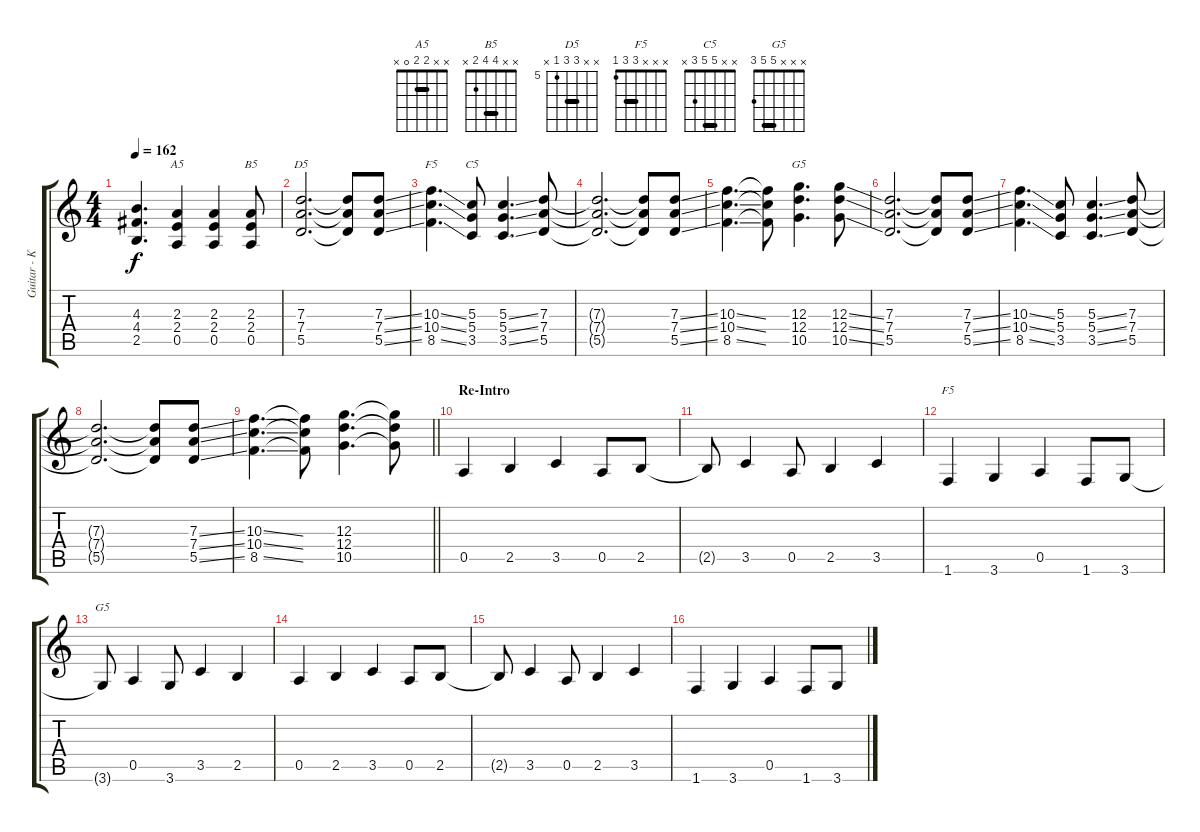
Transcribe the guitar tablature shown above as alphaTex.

\track ("Guitar - K.K. Downing" "Guitar - K") {instrument distortionguitar}
\staff {score tabs}
\tuning (E4 B3 G3 D3 A2 E2) {hide}
\chord ("A5" x x 2 2 0 x) {barre 2}
\chord ("B5" x x 4 4 2 x) {barre 4}
\chord ("D5" x x 7 7 5 x) {firstfret 5 barre 7}
\chord ("F5" x x 10 10 8 x) {firstfret 8 barre 10}
\chord ("C5" x x 5 5 3 x) {barre 5}
\chord ("G5" x x 12 12 10 x) {firstfret 10 barre 12}
\chord ("F5" x x x 3 3 1) {barre 3}
\chord ("G5" x x x 5 5 3) {barre 5}
\ts (4 4)
\tempo 162
\clef g2
\ks c
(4.3 4.4 2.5).4{d dy f} (2.3 2.4 0.5).4{ch "A5"} (2.3 2.4 0.5).4 (2.3 2.4 0.5).8{ch "B5"} |
(7.3 7.4 5.5).2{d ch "D5"} (7.3{t} 7.4{t} 5.5{t}).8 (7.3{ss} 7.4{ss} 5.5{ss}).8 |
(10.3{ss} 10.4{ss} 8.5{ss}).4{d ch "F5"} (5.3 5.4 3.5).8{ch "C5"} (5.3{ss} 5.4{ss} 3.5{ss}).4{d} (7.3 7.4 5.5).8 |
(7.3{t} 7.4{t} 5.5{t}).2{d} (7.3{t} 7.4{t} 5.5{t}).8 (7.3{ss} 7.4{ss} 5.5{ss}).8 |
(10.3{ss} 10.4{ss} 8.5{ss}).4{d} (10.3{t} 10.4{t} 8.5{t}).8 (12.3 12.4 10.5).4{d ch "G5"} (12.3{ss} 12.4{ss} 10.5{ss}).8 |
(7.3 7.4 5.5).2{d} (7.3{t} 7.4{t} 5.5{t}).8 (7.3{ss} 7.4{ss} 5.5{ss}).8 |
(10.3{ss} 10.4{ss} 8.5{ss}).4{d} (5.3 5.4 3.5).8 (5.3{ss} 5.4{ss} 3.5{ss}).4{d} (7.3 7.4 5.5).8 |
(7.3{t} 7.4{t} 5.5{t}).2{d} (7.3{t} 7.4{t} 5.5{t}).8 (7.3{ss} 7.4{ss} 5.5{ss}).8 |
\barLineRight lightlight
(10.3{ss} 10.4{ss} 8.5{ss}).4{d} (10.3{t} 10.4{t} 8.5{t}).8 (12.3 12.4 10.5).4{d} (12.3{t} 12.4{t} 10.5{t}).8 |
\section ("" "Re-Intro")
0.5.4 2.5.4 3.5.4 0.5.8 2.5.8 |
2.5{t}.8 3.5.4 0.5.8 2.5.4 3.5.4 |
1.6.4{ch "F5"} 3.6.4 0.5.4 1.6.8 3.6.8 |
3.6{t}.8{ch "G5"} 0.5.4 3.6.8 3.5.4 2.5.4 |
0.5.4 2.5.4 3.5.4 0.5.8 2.5.8 |
2.5{t}.8 3.5.4 0.5.8 2.5.4 3.5.4 |
1.6.4 3.6.4 0.5.4 1.6.8 3.6.8
